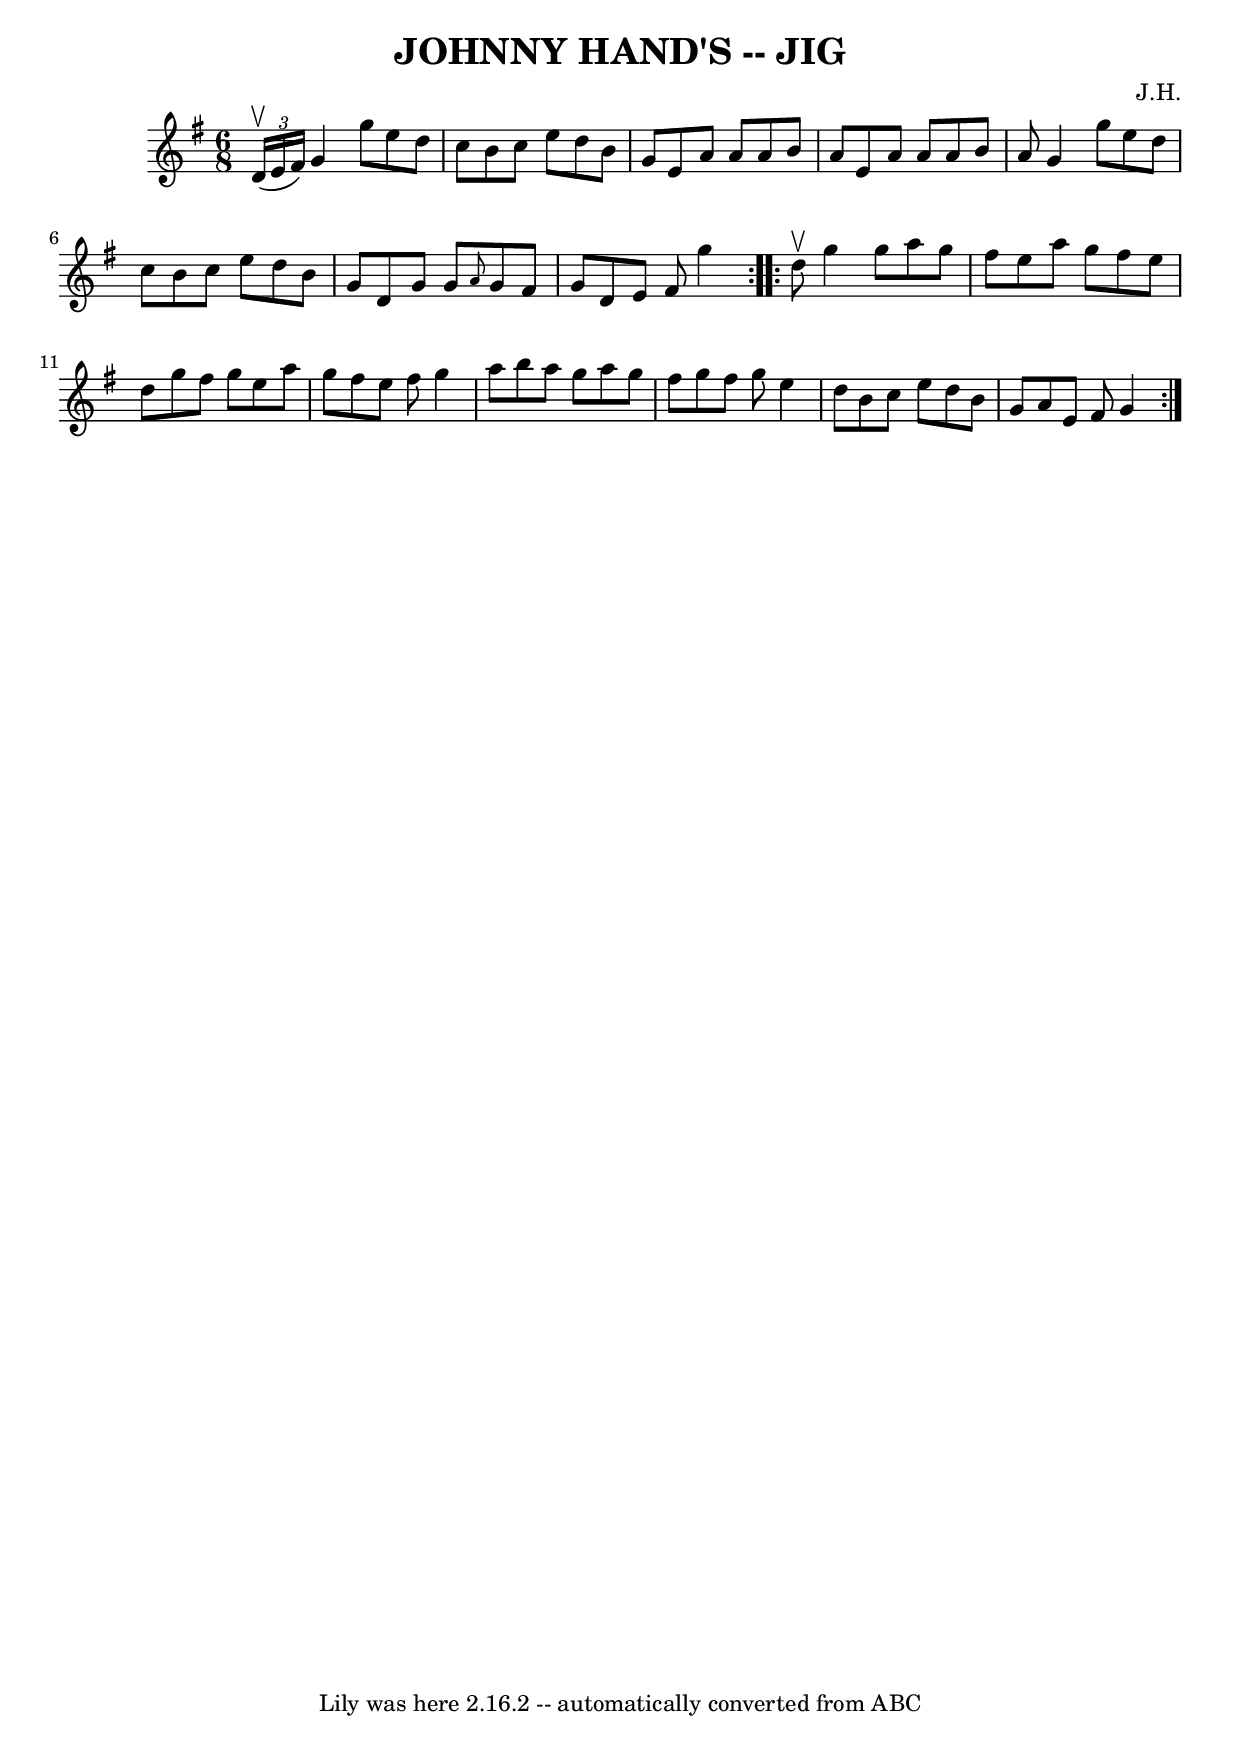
\version "2.7.40"
\include "Mammoth.ily"
\header {
	%% book = "Ryan's Mammoth Collection of Fiddle Tunes"
	composer = "J.H."
	crossRefNumber = "1"
	footnotes = ""
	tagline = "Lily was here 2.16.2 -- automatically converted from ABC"
	title = "JOHNNY HAND'S -- JIG"
}
voicedefault =  {
\set Score.defaultBarType = "empty"

\repeat volta 2 {
\time 6/8 \key g \major   \times 2/3 { d'16 (^\upbow e'16 fis'16) }   
    |
 g'4 g''8 e''8 d''8 c''8    |
 b'8 c''8    
e''8 d''8 b'8 g'8    |
 e'8 a'8 a'8 a'8 b'8 a'8 
   |
 e'8 a'8 a'8 a'8 b'8 a'8        |
 g'4    
g''8 e''8 d''8 c''8    |
 b'8 c''8 e''8 d''8 b'8   
 g'8    |
 d'8 g'8 g'8  \grace { a'8  } g'8 fis'8 g'8  
  |
 d'8 e'8 fis'8 g''4    }     \repeat volta 2 { d''8 
^\upbow       |
 g''4 g''8 a''8 g''8 fis''8    |
   
e''8 a''8 g''8 fis''8 e''8 d''8    |
 g''8 fis''8    
g''8 e''8 a''8 g''8    |
 fis''8 e''8 fis''8 g''4    
a''8        |
 b''8 a''8 g''8 a''8 g''8 fis''8    
|
 g''8 fis''8 g''8 e''4 d''8    |
 b'8 c''8    
e''8 d''8 b'8 g'8    |
 a'8 e'8 fis'8 g'4    }   
}

\score{
    <<

	\context Staff="default"
	{
	    \voicedefault 
	}

    >>
	\layout {
	}
	\midi {}
}
